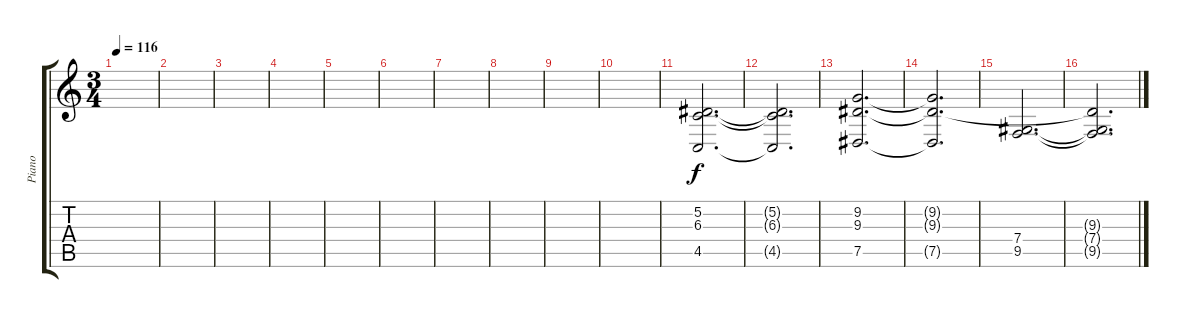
\track ("Piano" "Piano") {instrument acousticgrandpiano}
\staff {score tabs}
\tuning (Eb4 Bb3 Gb3 Db3 Ab2 Eb2) {hide}
\ts (3 4)
\tempo 116
\clef g2
\ks c
|
|
|
|
|
|
|
|
|
|
(5.2 6.3 4.5).2{d} |
(5.2{t} 6.3{t} 4.5{t}).2{d} |
(9.2 9.3 7.5).2{d} |
(9.2{t} 9.3{t} 7.5{t}).2{d} |
(7.4 9.5).2{d} |
(9.3{t} 7.4{t} 9.5{t}).2{d}
